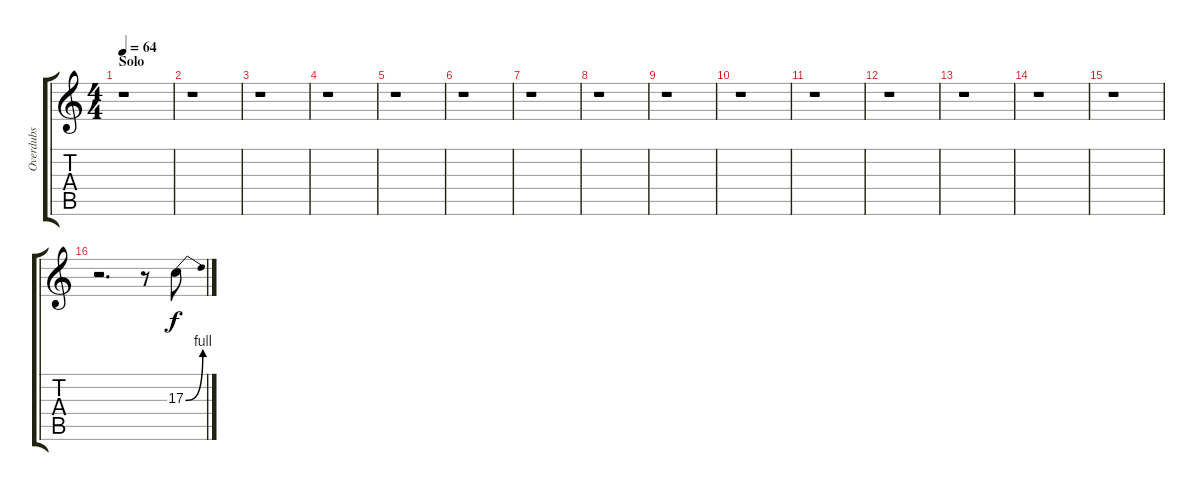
\track ("Overdubs" "Overdubs") {instrument lead5charang}
\staff {score tabs}
\tuning (E4 B3 G3 D3 A2 E2) {hide}
\ts (4 4)
\section ("" "Solo")
\tempo 64
\clef g2
\ks c
r.1{dy f} |
r.1 |
r.1 |
r.1 |
r.1 |
r.1 |
r.1 |
r.1 |
r.1 |
r.1 |
r.1 |
r.1 |
r.1 |
r.1 |
r.1 |
r.2{d} r.8 17.3{be (bend 0 0 60 4)}.8
